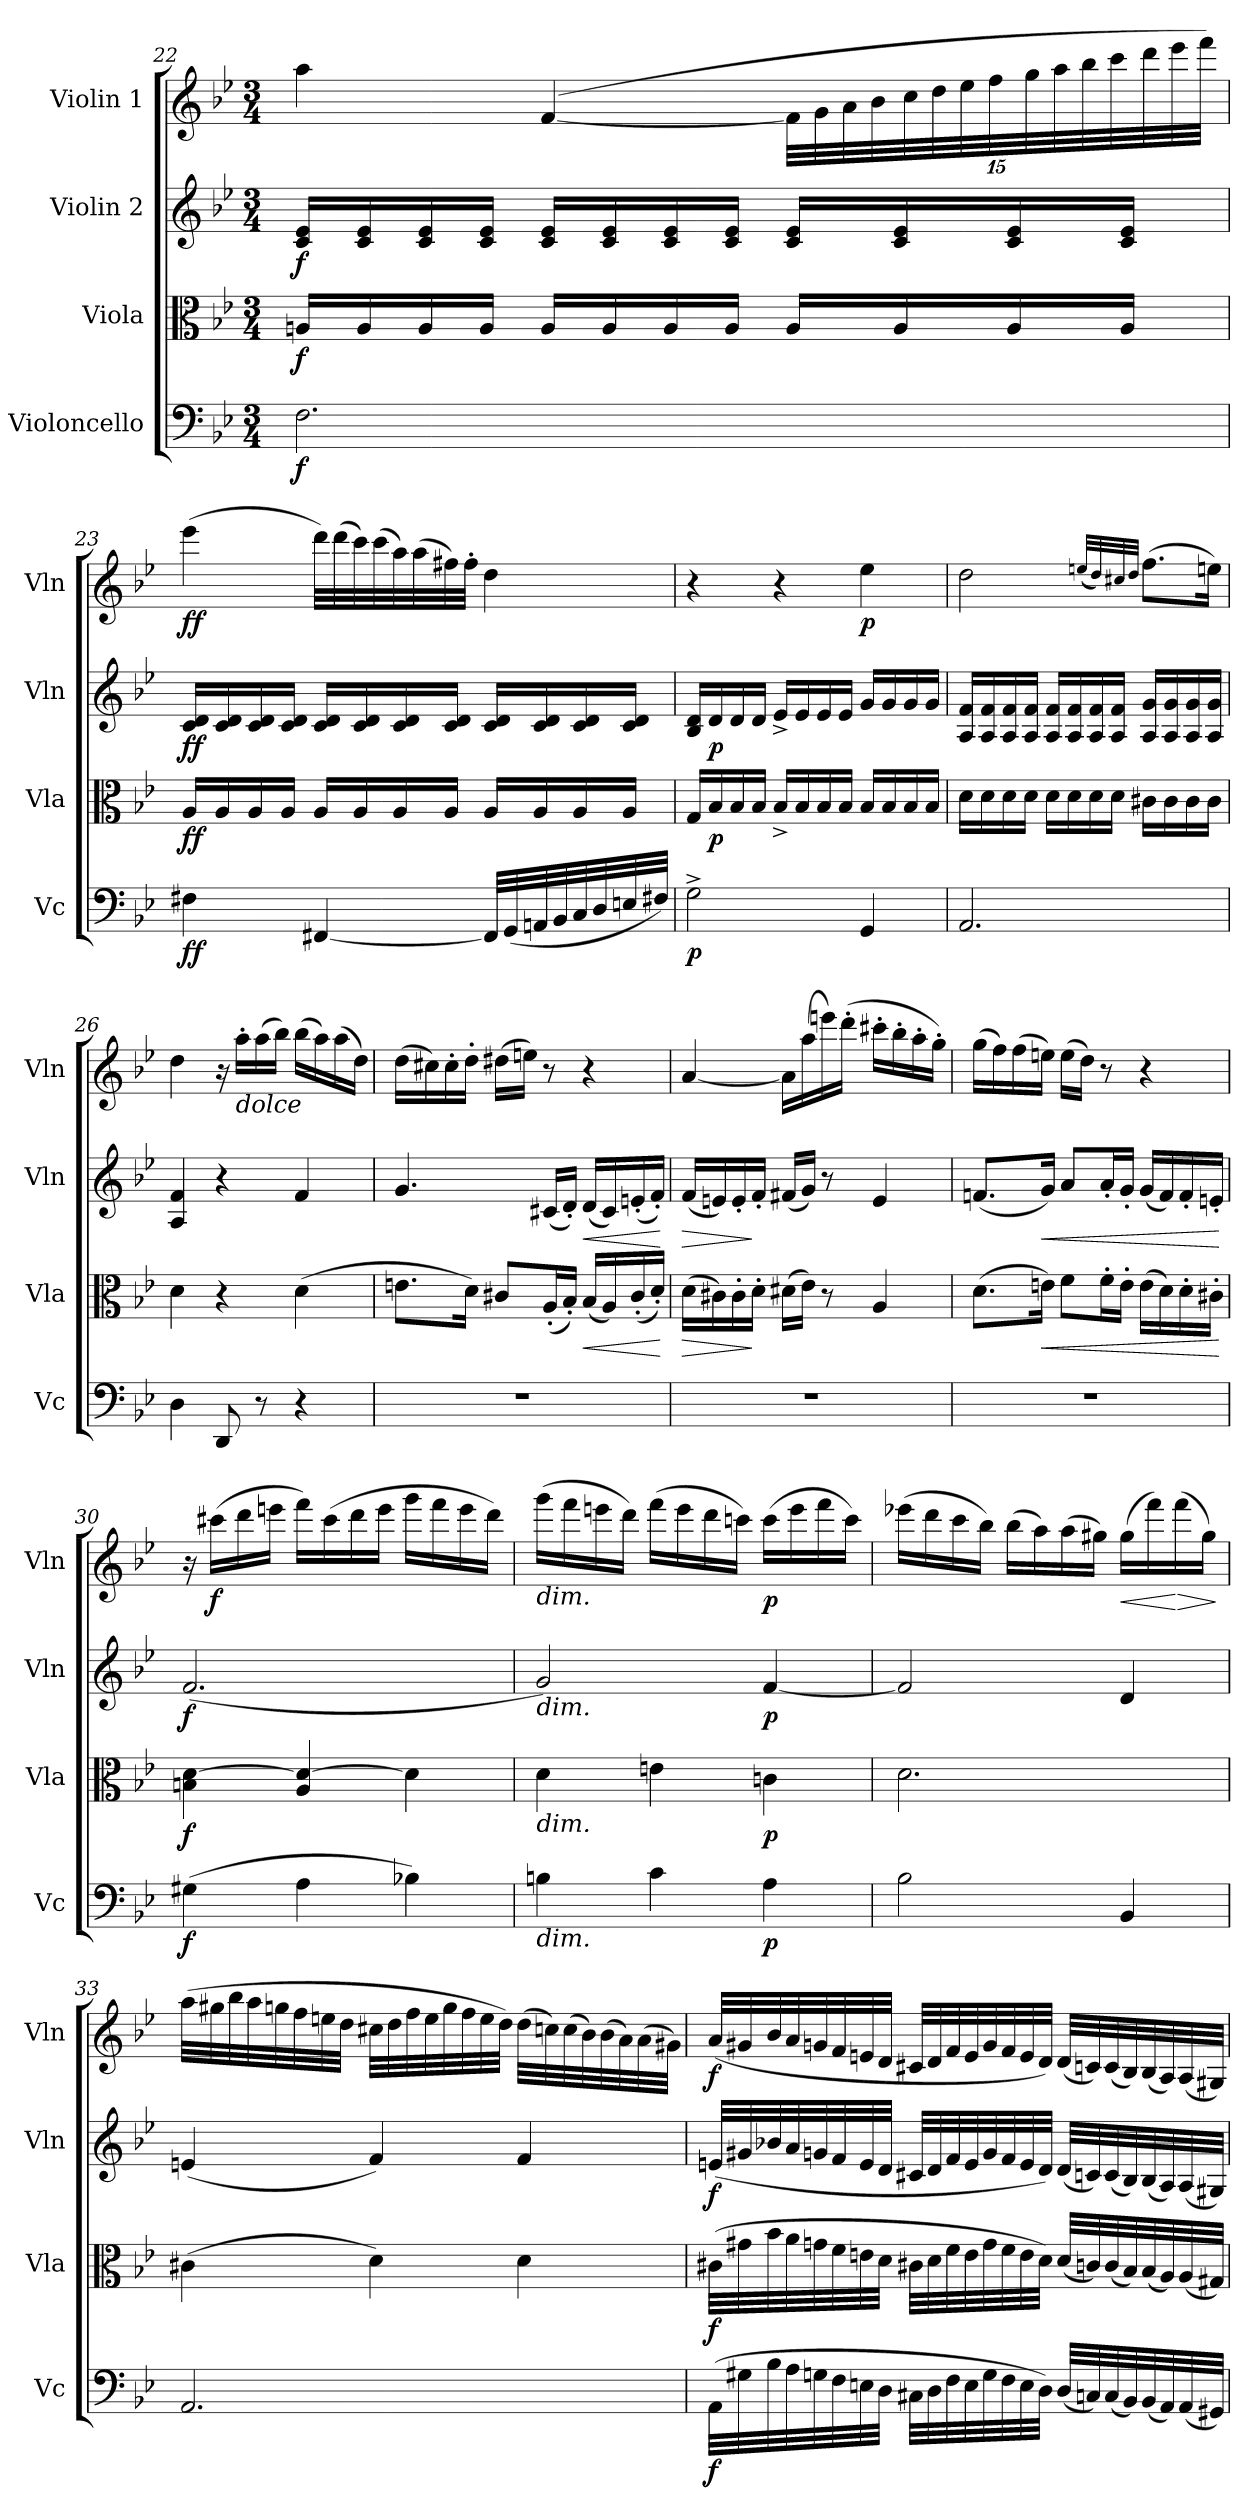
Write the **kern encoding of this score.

**kern	**dynam	**kern	**dynam	**kern	**dynam	**kern	**dynam
*part4	*part4	*part3	*part3	*part2	*part2	*part1	*part1
*staff4	*staff4	*staff3	*staff3	*staff2	*staff2	*staff1	*staff1
*I"Violoncello	*	*I"Viola	*	*I"Violin 2	*	*I"Violin 1	*
*I'Vc	*	*I'Vla	*	*I'Vln	*	*I'Vln	*
*clefF4	*	*clefC3	*	*clefG2	*	*clefG2	*
*k[b-e-]	*	*k[b-e-]	*	*k[b-e-]	*	*k[b-e-]	*
*M3/4	*	*M3/4	*	*M3/4	*	*M3/4	*
=22	=22	=22	=22	=22	=22	=22	=22
!	!LO:DY:b	!	!LO:DY:b	!	!LO:DY:b	!	!
2.F\	f	16An/LL	f	16c/ 16e-/LL	f	4aa\	.
.	.	16A/	.	16c/ 16e-/	.	.	.
.	.	16A/	.	16c/ 16e-/	.	.	.
.	.	16A/JJ	.	16c/ 16e-/JJ	.	.	.
.	.	16A/LL	.	16c/ 16e-/LL	.	([4f/	.
.	.	16A/	.	16c/ 16e-/	.	.	.
.	.	16A/	.	16c/ 16e-/	.	.	.
.	.	16A/JJ	.	16c/ 16e-/JJ	.	.	.
*	*	*	*	*	*	*Xbrackettup	*
.	.	16A/LL	.	16c/ 16e-/LL	.	60f\LLL]	.
.	.	.	.	.	.	60g\	.
.	.	.	.	.	.	60a\	.
.	.	.	.	.	.	60b-\	.
.	.	16A/	.	16c/ 16e-/	.	.	.
.	.	.	.	.	.	60cc\	.
.	.	.	.	.	.	60dd\	.
.	.	.	.	.	.	60ee-\	.
.	.	.	.	.	.	60ff\	.
.	.	16A/	.	16c/ 16e-/	.	.	.
.	.	.	.	.	.	60gg\	.
.	.	.	.	.	.	60aa\	.
.	.	.	.	.	.	60bb-\	.
.	.	.	.	.	.	60ccc\	.
.	.	16A/JJ	.	16c/ 16e-/JJ	.	.	.
.	.	.	.	.	.	60ddd\	.
.	.	.	.	.	.	60eee-\	.
.	.	.	.	.	.	60fff\JJJ)	.
!!LO:LB:g=z
=23	=23	=23	=23	=23	=23	=23	=23
!	!LO:DY:b	!	!LO:DY:b	!	!LO:DY:b	!	!LO:DY:b
4F#X\	ff	16A/LL	ff	16c/ 16d/LL	ff	(4eee-\	ff
.	.	16A/	.	16c/ 16d/	.	.	.
.	.	16A/	.	16c/ 16d/	.	.	.
.	.	16A/JJ	.	16c/ 16d/JJ	.	.	.
[4FF#X/	.	16A/LL	.	16c/ 16d/LL	.	32ddd\LLL)	.
.	.	.	.	.	.	(32ddd\	.
.	.	16A/	.	16c/ 16d/	.	32ccc\)	.
.	.	.	.	.	.	(32ccc\	.
.	.	16A/	.	16c/ 16d/	.	32aa\)	.
.	.	.	.	.	.	(32aa\	.
.	.	16A/JJ	.	16c/ 16d/JJ	.	32ff#X\)	.
.	.	.	.	.	.	32ff#'\JJJ	.
32FF#/LLL]	.	16A/LL	.	16c/ 16d/LL	.	4dd\	.
(32GG/	.	.	.	.	.	.	.
32AAn/	.	16A/	.	16c/ 16d/	.	.	.
32BB-/	.	.	.	.	.	.	.
32C/	.	16A/	.	16c/ 16d/	.	.	.
32D/	.	.	.	.	.	.	.
32En/	.	16A/JJ	.	16c/ 16d/JJ	.	.	.
32F#X/JJJ)	.	.	.	.	.	.	.
!!LO:LB:g=z
=24	=24	=24	=24	=24	=24	=24	=24
!	!LO:DY:b	!	!	!	!	!	!
2G^\	p	16G/LL	.	16B-/ 16d/LL	.	4r	.
!	!	!	!LO:DY:b	!	!LO:DY:b	!	!
.	.	16B-/	p	16d/	p	.	.
.	.	16B-/	.	16d/	.	.	.
.	.	16B-/JJ	.	16d/JJ	.	.	.
.	.	16B-^/LL	.	16e-^/LL	.	4r	.
.	.	16B-/	.	16e-/	.	.	.
.	.	16B-/	.	16e-/	.	.	.
.	.	16B-/JJ	.	16e-/JJ	.	.	.
!	!	!	!	!	!	!	!LO:DY:b
4GG/	.	16B-/LL	.	16g/LL	.	4ee-\	p
.	.	16B-/	.	16g/	.	.	.
.	.	16B-/	.	16g/	.	.	.
.	.	16B-/JJ	.	16g/JJ	.	.	.
=25	=25	=25	=25	=25	=25	=25	=25
2.AA/	.	16d\LL	.	16A/ 16f/LL	.	2dd\	.
.	.	16d\	.	16A/ 16f/	.	.	.
.	.	16d\	.	16A/ 16f/	.	.	.
.	.	16d\JJ	.	16A/ 16f/JJ	.	.	.
.	.	16d\LL	.	16A/ 16f/LL	.	.	.
.	.	16d\	.	16A/ 16f/	.	.	.
.	.	16d\	.	16A/ 16f/	.	.	.
.	.	16d\JJ	.	16A/ 16f/JJ	.	.	.
.	.	.	.	.	.	(32qeen/LLL	.
.	.	.	.	.	.	32qdd/)	.
.	.	.	.	.	.	32qcc#X/	.
.	.	.	.	.	.	32qdd/JJJ	.
.	.	16c#X\LL	.	16A/ 16g/LL	.	(>8.ff\L	.
.	.	16c#\	.	16A/ 16g/	.	.	.
.	.	16c#\	.	16A/ 16g/	.	.	.
.	.	16c#\JJ	.	16A/ 16g/JJ	.	16een\Jk)	.
=26	=26	=26	=26	=26	=26	=26	=26
4D\	.	4d\	.	4A/ 4f/	.	4dd\	.
8DD/	.	4r	.	4r	.	16r	.
!	!	!	!	!	!	!LO:TX:b:i:t=dolce	!
.	.	.	.	.	.	16aa'\LL	.
8r	.	.	.	.	.	(>16aa\	.
.	.	.	.	.	.	16bb-\JJ)	.
4r	.	(4d\	.	4f/	.	(>16bb-\LL	.
.	.	.	.	.	.	16aa\)	.
.	.	.	.	.	.	(>16aa\	.
.	.	.	.	.	.	16dd\JJ)	.
!!LO:PB:g=z
=27	=27	=27	=27	=27	=27	=27	=27
2.r	.	8.en\L	.	4.g/	.	(16dd\LL	.
.	.	.	.	.	.	16cc#X\)	.
.	.	.	.	.	.	16cc#'\	.
.	.	16d\Jk)	.	.	.	16dd'\JJ	.
.	.	8c#X/L	.	.	.	(>16dd#X\LL	.
.	.	.	.	.	.	16een\JJ)	.
.	.	(<16A'/L	.	(<16c#X/LL	.	8r	.
.	.	16B-'/JJ)	.	16d'/JJ)	.	.	.
!	!	!	!LO:HP:b	!	!LO:HP:b	!	!
.	.	(<16B-/LL	<	(<16d/LL	<	4r	.
.	.	16A/)	.	16c#/)	.	.	.
.	.	(<16c#'/	.	(<16en'/	.	.	.
.	.	16d'/JJ)	.	16f'/JJ)	.	.	.
.	.	.	[	.	[	.	.
!!LO:LB:g=z
=28	=28	=28	=28	=28	=28	=28	=28
!	!	!	!LO:HP:b	!	!LO:HP:b	!	!
2.r	.	(>16d\LL	>	(<16f/LL	>	[>4a/	.
.	.	16c#X\)	.	16en/)	.	.	.
.	.	16c#'\	.	16e'/	.	.	.
.	.	16d'\JJ	]	16f'/JJ	]	.	.
.	.	(>16d#X\LL	.	(<16f#X/LL	.	16a\LL]	.
.	.	16e-\JJ)	.	16g/JJ)	.	(>16aa\	.
.	.	8r	.	8r	.	16eeen\)	.
.	.	.	.	.	.	(>16ddd'\JJ	.
.	.	4A/	.	4e/	.	16ccc#X'\LL	.
.	.	.	.	.	.	16bb-'\	.
.	.	.	.	.	.	16aa'\	.
.	.	.	.	.	.	16gg'\JJ)	.
=29	=29	=29	=29	=29	=29	=29	=29
2.r	.	(>8.d\L	.	(<8.fn/L	.	(>16gg\LL	.
.	.	.	.	.	.	16ff\)	.
.	.	.	.	.	.	(>16ff\	.
!	!	!	!LO:HP:b	!	!LO:HP:b	!	!
.	.	16en\Jk)	<	16g/Jk)	<	16een\JJ)	.
.	.	8f\L	.	8a/L	.	(>16ee\LL	.
.	.	.	.	.	.	16dd\JJ)	.
.	.	16f'\L	.	16a'/L	.	8r	.
.	.	16e'\JJ	.	16g'/JJ	.	.	.
.	.	(>16e\LL	.	(<16g/LL	.	4r	.
.	.	16d\)	.	16f/)	.	.	.
.	.	16d'\	.	16f'/	.	.	.
.	.	16c#X'\JJ	.	16en'/JJ	.	.	.
.	.	.	[	.	[	.	.
=30	=30	=30	=30	=30	=30	=30	=30
!	!LO:DY:b	!	!LO:DY:b	!	!LO:DY:b	!	!
(>4G#X\	f	4Bn\ [>4d\	f	(2.f/	f	16r	.
!	!	!	!	!	!	!	!LO:DY:b
.	.	.	.	.	.	(>16ccc#X\LL	f
.	.	.	.	.	.	16ddd\	.
.	.	.	.	.	.	16eeen\JJ	.
4A\	.	4A/ 4d/_	.	.	.	16fff\LL)	.
.	.	.	.	.	.	(>16ccc#\	.
.	.	.	.	.	.	16ddd\	.
.	.	.	.	.	.	16eee\JJ	.
4B-X\)	.	4d\]	.	.	.	16ggg\LL	.
.	.	.	.	.	.	16fff\	.
.	.	.	.	.	.	16eee\	.
.	.	.	.	.	.	16ddd\JJ)	.
!!LO:LB:g=z
=31	=31	=31	=31	=31	=31	=31	=31
!	!	!	!	!	!	!LO:TX:b:i:t=dim.	!
!	!	!	!	!LO:TX:b:i:t=dim.	!	!	!
!	!	!LO:TX:b:i:t=dim.	!	!	!	!	!
!LO:TX:b:i:t=dim.	!	!	!	!	!	!	!
4Bn\	.	4d\	.	2g/)	.	(>16ggg\LL	.
.	.	.	.	.	.	16fff\	.
.	.	.	.	.	.	16eeen\	.
.	.	.	.	.	.	16ddd\JJ)	.
4c\	.	4en\	.	.	.	(>16fff\LL	.
.	.	.	.	.	.	16eee\	.
.	.	.	.	.	.	16ddd\	.
.	.	.	.	.	.	16cccn\JJ)	.
!	!LO:DY:b	!	!LO:DY:b	!	!LO:DY:b	!	!LO:DY:b
4A\	p	4cn\	p	[<4f/	p	(>16ccc\LL	p
.	.	.	.	.	.	16eee\	.
.	.	.	.	.	.	16fff\	.
.	.	.	.	.	.	16ccc\JJ)	.
!!LO:LB:g=z
=32	=32	=32	=32	=32	=32	=32	=32
2B-\	.	2.d\	.	2f/]	.	(>16eee-X\LL	.
.	.	.	.	.	.	16ddd\	.
.	.	.	.	.	.	16ccc\	.
.	.	.	.	.	.	16bb-\JJ)	.
.	.	.	.	.	.	(>16bb-\LL	.
.	.	.	.	.	.	16aa\)	.
.	.	.	.	.	.	(>16aa\	.
.	.	.	.	.	.	16gg#X\JJ)	.
!	!	!	!	!	!	!	!LO:HP:b
4BB-/	.	.	.	4d/	.	(>16gg#\LL	<
.	.	.	.	.	.	16fff\)	.
!	!	!	!	!	!	!	!LO:HP:n=1:b
.	.	.	.	.	.	(>16fff\	[ >
.	.	.	.	.	.	16gg#\JJ)	.
.	.	.	.	.	.	.	]
=33	=33	=33	=33	=33	=33	=33	=33
2.AA/	.	(4c#X\	.	(<4en/	.	(>32aa\LLL	.
.	.	.	.	.	.	32gg#X\	.
.	.	.	.	.	.	32bb-\	.
.	.	.	.	.	.	32aa\	.
.	.	.	.	.	.	32ggn\	.
.	.	.	.	.	.	32ff\	.
.	.	.	.	.	.	32een\	.
.	.	.	.	.	.	32dd\JJJ	.
.	.	4d\)	.	4f/)	.	32cc#X\LLL	.
.	.	.	.	.	.	32dd\	.
.	.	.	.	.	.	32ff\	.
.	.	.	.	.	.	32ee\	.
.	.	.	.	.	.	32gg\	.
.	.	.	.	.	.	32ff\	.
.	.	.	.	.	.	32ee\	.
.	.	.	.	.	.	32dd\JJJ)	.
.	.	4d\	.	4f/	.	(>32dd\LLL	.
.	.	.	.	.	.	32ccn\)	.
.	.	.	.	.	.	(32cc\	.
.	.	.	.	.	.	32b-\)	.
.	.	.	.	.	.	(>32b-\	.
.	.	.	.	.	.	32a\)	.
.	.	.	.	.	.	(>32a\	.
.	.	.	.	.	.	32g#X\JJJ)	.
!!LO:LB:g=z
=34	=34	=34	=34	=34	=34	=34	=34
!	!LO:DY:b	!	!LO:DY:b	!	!LO:DY:b	!	!LO:DY:b
(32AA\LLL	f	(>32c#X\LLL	f	(<32en/LLL	f	(<32a/LLL	f
32G#X\	.	32g#X\	.	32g#X/	.	32g#X/	.
32B-\	.	32b-\	.	32b-X/	.	32b-/	.
32A\	.	32a\	.	32a/	.	32a/	.
32Gn\	.	32gn\	.	32gn/	.	32gn/	.
32F\	.	32f\	.	32f/	.	32f/	.
32En\	.	32en\	.	32e/	.	32en/	.
32D\JJJ	.	32d\JJJ	.	32d/JJJ	.	32d/JJJ	.
32C#X\LLL	.	32c#X\LLL	.	32c#X/LLL	.	32c#X/LLL	.
32D\	.	32d\	.	32d/	.	32d/	.
32F\	.	32f\	.	32f/	.	32f/	.
32E\	.	32e\	.	32e/	.	32e/	.
32G\	.	32g\	.	32g/	.	32g/	.
32F\	.	32f\	.	32f/	.	32f/	.
32E\	.	32e\	.	32e/	.	32e/	.
32D\JJJ)	.	32d\JJJ)	.	32d/JJJ)	.	32d/JJJ)	.
(<32D/LLL	.	(<32d/LLL	.	(<32d/LLL	.	(<32d/LLL	.
32Cn/)	.	32cn/)	.	32cn/)	.	32cn/)	.
(<32C/	.	(<32c/	.	(<32c/	.	(<32c/	.
32BB-/)	.	32B-/)	.	32B-/)	.	32B-/)	.
(<32BB-/	.	(<32B-/	.	(<32B-/	.	(<32B-/	.
32AA/)	.	32A/)	.	32A/)	.	32A/)	.
(<32AA/	.	(<32A/	.	(<32A/	.	(<32A/	.
32GG#X/JJJ)	.	32G#X/JJJ)	.	32G#X/JJJ)	.	32G#X/JJJ)	.
=	=	=	=	=	=	=	=
*-	*-	*-	*-	*-	*-	*-	*-
